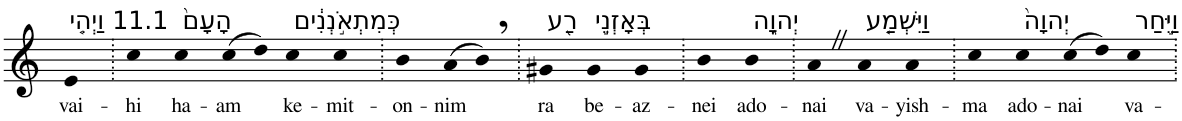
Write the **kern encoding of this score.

**kern	**text
*part1	*part1
*staff1	*staff1
*I"Piano	*
*I'Pno	*
*clefG2	*
*k[]	*
=1	=1
!LO:TX:a:t=11.1 וַיְהִ֤י	!
!	!LO:LY:b
4e	vai-
=2.	=2.
!	!LO:LY:b
4cc	-hi
!LO:TX:a:t=הָעָם֙	!
!	!LO:LY:b
4cc	ha-
!	!LO:LY:b
(>8cc	-am
8dd)	.
!LO:TX:a:t=כְּמִתְאֹ֣נְנִ֔ים	!
!	!LO:LY:b
4cc	ke-
!	!LO:LY:b
4cc	-mit-
=3.	=3.
!	!LO:LY:b
4b	-on-
!	!LO:LY:b
(>8a	-nim
8b,)	.
=4.	=4.
!LO:TX:a:t=רַ֖ע	!
!	!LO:LY:b
4g#X	ra
!LO:TX:a:t=בְּאָזְנֵ֣י	!
!	!LO:LY:b
4g#	be-
!	!LO:LY:b
4g#	-az-
=5.	=5.
!	!LO:LY:b
4b	-nei
!LO:TX:a:t=יְהוָ֑ה	!
!	!LO:LY:b
4b	ado-
=6.	=6.
!	!LO:LY:b
4aZ	-nai
!LO:TX:a:t=וַיִּשְׁמַ֤ע	!
!	!LO:LY:b
4a	va-
!	!LO:LY:b
4a	-yish-
=7.	=7.
!	!LO:LY:b
4cc	-ma
!LO:TX:a:t=יְהוָה֙	!
!	!LO:LY:b
4cc	ado-
!	!LO:LY:b
(>8cc	-nai
8dd)	.
!LO:TX:a:t=וַיִּ֣חַר	!
!	!LO:LY:b
4cc	va-
=.	=.
*-	*-
